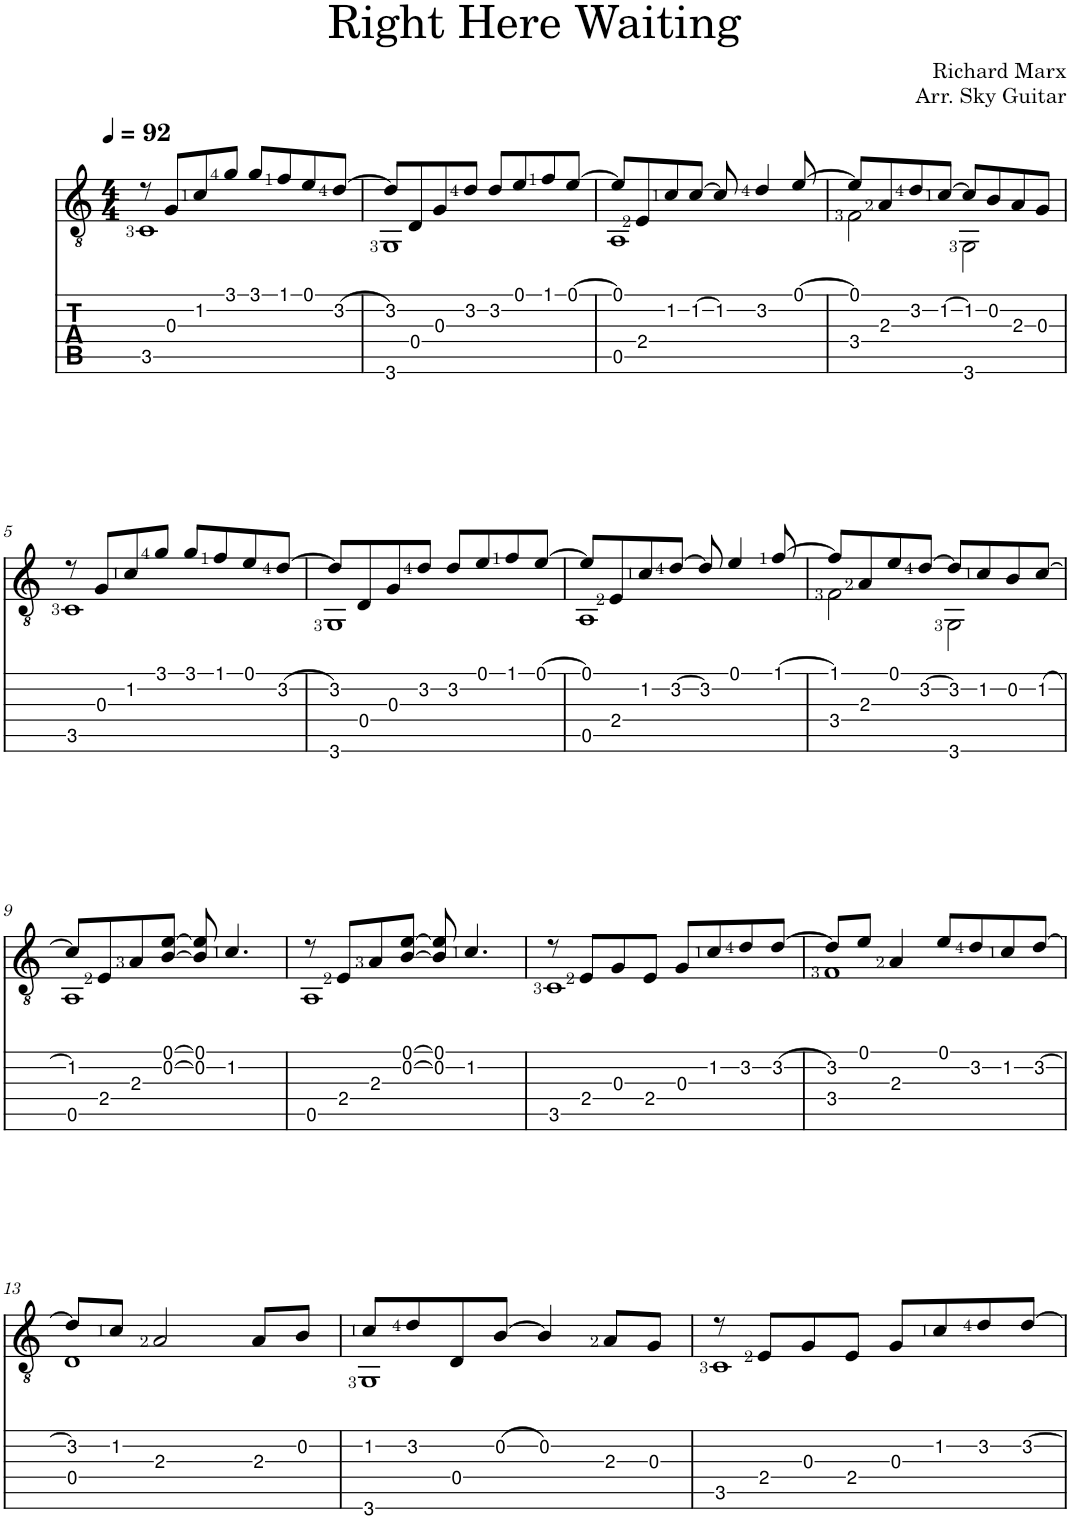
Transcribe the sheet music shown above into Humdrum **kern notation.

**kern	**kern
*part1	*part1
*staff2	*staff1
*I"古典吉他	*
*stria6	*
*	*clefGv2
*k[]	*k[]
*M4/4	*M4/4
*MM92	*MM92
=1	=1
*^	*^
8r	1C	8r	1C
8G	.	8G/L	.
8cL	.	8c/	.
8gJ	.	8g/J	.
8gL	.	8g/L	.
8fJ	.	8f/	.
8eL	.	8e/	.
[8dJ	.	[8d/J	.
=2	=2	=2	=2
8dL]	1GG	8d/L]	1GG
8DJ	.	8D/	.
8GL	.	8G/	.
8dJ	.	8d/J	.
8dL	.	8d/L	.
8eJ	.	8e/	.
8fL	.	8f/	.
[8eJ	.	[8e/J	.
=3	=3	=3	=3
8eL]	1AA	8e/L]	1AA
8EJ	.	8E/	.
8cL	.	8c/	.
[8cJ	.	[8c/J	.
8c]	.	8c/]	.
4d	.	4d/	.
[8e	.	[8e/	.
=4	=4	=4	=4
8eL]	2F	8e/L]	2F\
8AJ	.	8A/	.
8dL	.	8d/	.
[8cJ	.	[8c/J	.
8cL]	2GG	8c/L]	2GG\
8BJ	.	8B/	.
8AL	.	8A/	.
8GJ	.	8G/J	.
!!LO:LB:g=z	!!
=5	=5	=5	=5
8r	1C	8r	1C
8G	.	8G/L	.
8cL	.	8c/	.
8gJ	.	8g/J	.
8gL	.	8g/L	.
8fJ	.	8f/	.
8eL	.	8e/	.
[8dJ	.	[8d/J	.
=6	=6	=6	=6
8dL]	1GG	8d/L]	1GG
8DJ	.	8D/	.
8GL	.	8G/	.
8dJ	.	8d/J	.
8dL	.	8d/L	.
8eJ	.	8e/	.
8fL	.	8f/	.
[8eJ	.	[8e/J	.
=7	=7	=7	=7
8eL]	1AA	8e/L]	1AA
8EJ	.	8E/	.
8cL	.	8c/	.
[8dJ	.	[8d/J	.
8d]	.	8d/]	.
4e	.	4e/	.
[8f	.	[8f/	.
=8	=8	=8	=8
8fL]	2F	8f/L]	2F\
8AJ	.	8A/	.
8eL	.	8e/	.
[8dJ	.	[8d/J	.
8dL]	2GG	8d/L]	2GG\
8cJ	.	8c/	.
8BL	.	8B/	.
[8cJ	.	[8c/J	.
!!LO:LB:g=z	!!
=9	=9	=9	=9
8cL]	1AA	8c/L]	1AA
8EJ	.	8E/	.
8AL	.	8A/	.
[8B\ [8e\J	.	[8B/ [8e/J	.
8B] 8e]	.	8B/] 8e/]	.
4.c	.	4.c/	.
=10	=10	=10	=10
8r	1AA	8r	1AA
8E	.	8E/L	.
8AL	.	8A/	.
[8B\ [8e\J	.	[8B/ [8e/J	.
8B] 8e]	.	8B/] 8e/]	.
4.c	.	4.c/	.
=11	=11	=11	=11
8r	1C	8r	1C
8E	.	8E/L	.
8GL	.	8G/	.
8EJ	.	8E/J	.
8GL	.	8G/L	.
8cJ	.	8c/	.
8dL	.	8d/	.
[8dJ	.	[8d/J	.
=12	=12	=12	=12
8dL]	1F	8d/L]	1F
8eJ	.	8e/J	.
4A	.	4A/	.
8eL	.	8e/L	.
8dJ	.	8d/	.
8cL	.	8c/	.
[8dJ	.	[8d/J	.
!!LO:LB:g=z	!!
=13	=13	=13	=13
8dL]	1D	8d/L]	1D
8cJ	.	8c/J	.
2A	.	2A/	.
8AL	.	8A/L	.
8BJ	.	8B/J	.
=14	=14	=14	=14
8cL	1GG	8c/L	1GG
8dJ	.	8d/	.
8DL	.	8D/	.
[8BJ	.	[8B/J	.
4B]	.	4B/]	.
8AL	.	8A/L	.
8GJ	.	8G/J	.
=15	=15	=15	=15
8r	1C	8r	1C
8E	.	8E/L	.
8GL	.	8G/	.
8EJ	.	8E/J	.
8GL	.	8G/L	.
8cJ	.	8c/	.
8dL	.	8d/	.
[8dJ	.	[8d/J	.
*v	*v	*	*
*	*v	*v
=	=
*-	*-
